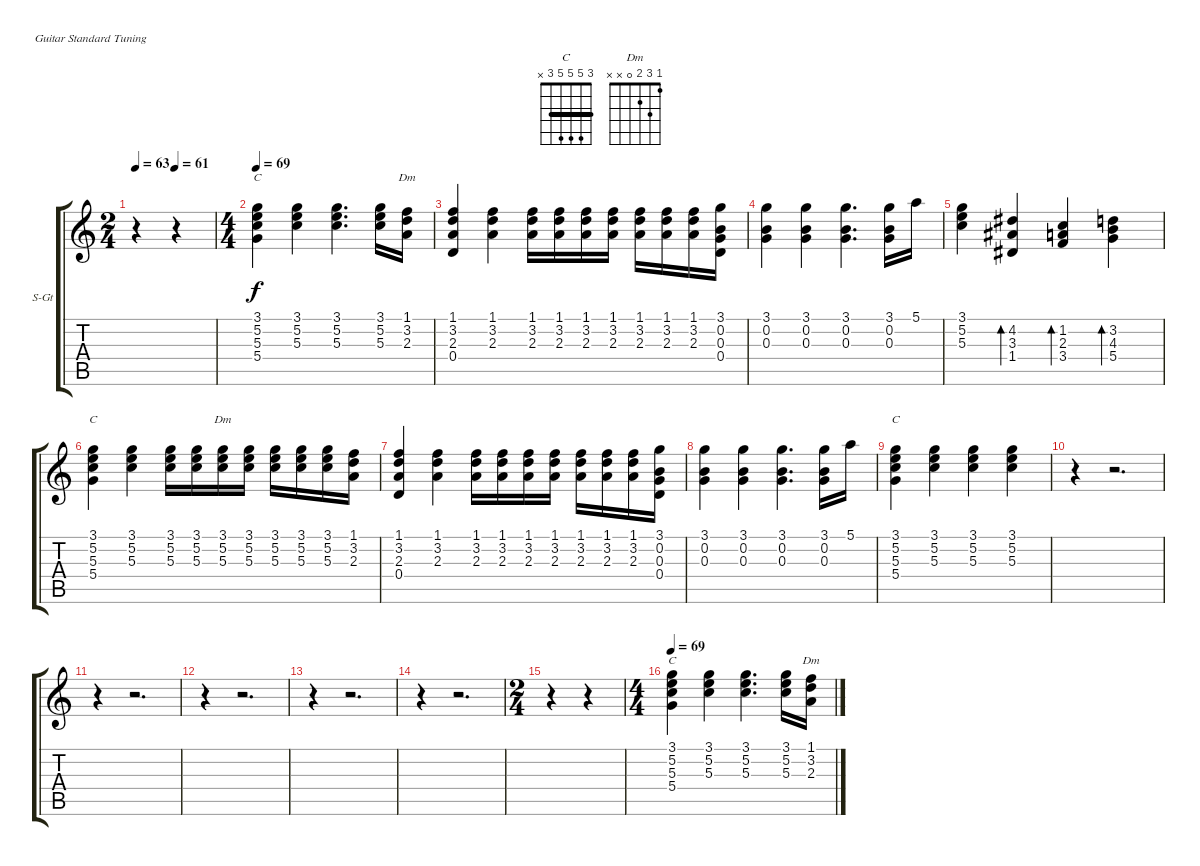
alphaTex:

\bracketExtendMode groupsimilarinstruments
\firstSystemTrackNameOrientation horizontal
\otherSystemsTrackNameOrientation horizontal
\track ("¼ªËû" "S-Gt") {instrument acousticguitarsteel}
\staff {score tabs}
\tuning (E4 B3 G3 D3 A2 E2)
\chord ("C" 3 5 5 5 3 x) {barre 3}
\chord ("Dm" 1 3 2 0 x x)
\ts (2 4)
\tempo 63
\tempo (61 0.5)
\clef g2
\ks c
r.4{dy f} r.4 |
\ts (4 4)
\tempo 69
(3.1 5.2 5.3 5.4).4{ch "C"} (3.1 5.2 5.3).4 (3.1 5.2 5.3).4{d} (3.1 5.2 5.3).16 (1.1 3.2 2.3).16{ch "Dm"} |
(1.1 3.2 2.3 0.4).4 (1.1 3.2 2.3).4 (1.1 3.2 2.3).16 (1.1 3.2 2.3).16 (1.1 3.2 2.3).16 (1.1 3.2 2.3).16 (1.1 3.2 2.3).16 (1.1 3.2 2.3).16 (1.1 3.2 2.3).16 (3.1 0.2 0.3 0.4).16 |
(3.1 0.2 0.3).4 (3.1 0.2 0.3).4 (3.1 0.2 0.3).4{d} (3.1 0.2 0.3).16 5.1.16 |
(3.1 5.2 5.3).4 (4.2 3.3 1.4).4{bd 240} (1.2 2.3 3.4).4{bd 240} (3.2 4.3 5.4).4{bd 240} |
(3.1 5.2 5.3 5.4).4{ch "C"} (3.1 5.2 5.3).4 (3.1 5.2 5.3).16 (3.1 5.2 5.3).16 (3.1 5.2 5.3).16{ch "Dm"} (3.1 5.2 5.3).16 (3.1 5.2 5.3).16 (3.1 5.2 5.3).16 (3.1 5.2 5.3).16 (1.1 3.2 2.3).16 |
(1.1 3.2 2.3 0.4).4 (1.1 3.2 2.3).4 (1.1 3.2 2.3).16 (1.1 3.2 2.3).16 (1.1 3.2 2.3).16 (1.1 3.2 2.3).16 (1.1 3.2 2.3).16 (1.1 3.2 2.3).16 (1.1 3.2 2.3).16 (3.1 0.2 0.3 0.4).16 |
(3.1 0.2 0.3).4 (3.1 0.2 0.3).4 (3.1 0.2 0.3).4{d} (3.1 0.2 0.3).16 5.1.16 |
(3.1 5.2 5.3 5.4).4{ch "C"} (3.1 5.2 5.3).4 (3.1 5.2 5.3).4 (3.1 5.2 5.3).4 |
r.4 r.2{d} |
r.4 r.2{d} |
r.4 r.2{d} |
r.4 r.2{d} |
r.4 r.2{d} |
\ts (2 4)
r.4 r.4 |
\ts (4 4)
\tempo 69
(3.1 5.2 5.3 5.4).4{ch "C"} (3.1 5.2 5.3).4 (3.1 5.2 5.3).4{d} (3.1 5.2 5.3).16 (1.1 3.2 2.3).16{ch "Dm"}
